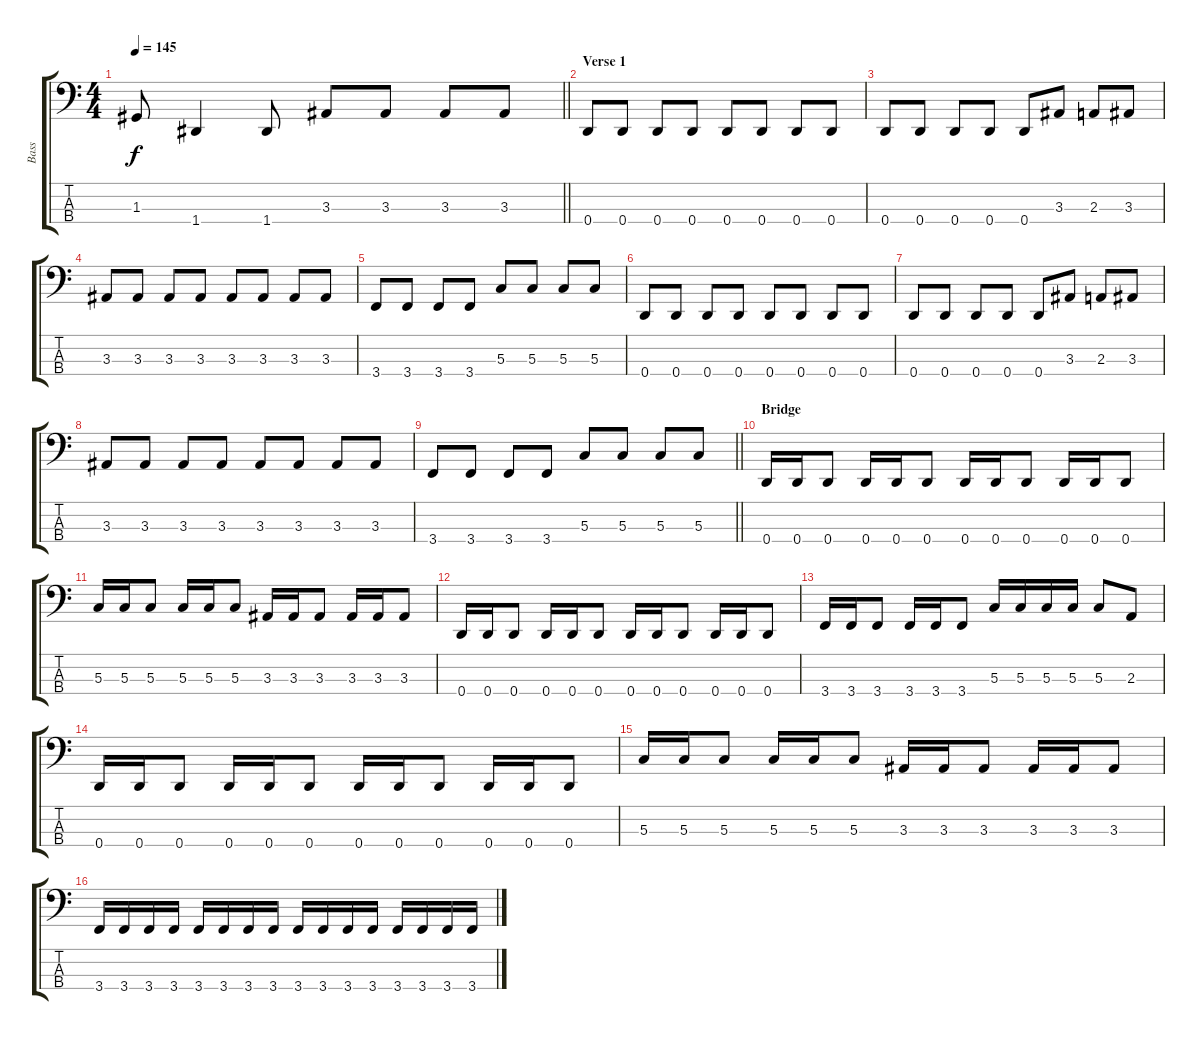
\track ("Bass" "Bass") {instrument electricbasspick}
\staff {score tabs}
\tuning (F2 C2 G1 D1) {hide}
\ts (4 4)
\tempo 145
\clef f4
\barLineRight lightlight
\ks c
1.3{t}.8{dy f} 1.4.4 1.4.8 3.3.8 3.3.8 3.3.8 3.3.8 |
\section ("" "Verse 1")
0.4.8 0.4.8 0.4.8 0.4.8 0.4.8 0.4.8 0.4.8 0.4.8 |
0.4.8 0.4.8 0.4.8 0.4.8 0.4.8 3.3.8 2.3.8 3.3.8 |
3.3.8 3.3.8 3.3.8 3.3.8 3.3.8 3.3.8 3.3.8 3.3.8 |
3.4.8 3.4.8 3.4.8 3.4.8 5.3.8 5.3.8 5.3.8 5.3.8 |
0.4.8 0.4.8 0.4.8 0.4.8 0.4.8 0.4.8 0.4.8 0.4.8 |
0.4.8 0.4.8 0.4.8 0.4.8 0.4.8 3.3.8 2.3.8 3.3.8 |
3.3.8 3.3.8 3.3.8 3.3.8 3.3.8 3.3.8 3.3.8 3.3.8 |
\barLineRight lightlight
3.4.8 3.4.8 3.4.8 3.4.8 5.3.8 5.3.8 5.3.8 5.3.8 |
\section ("" "Bridge")
0.4.16 0.4.16 0.4.8 0.4.16 0.4.16 0.4.8 0.4.16 0.4.16 0.4.8 0.4.16 0.4.16 0.4.8 |
5.3.16 5.3.16 5.3.8 5.3.16 5.3.16 5.3.8 3.3.16 3.3.16 3.3.8 3.3.16 3.3.16 3.3.8 |
0.4.16 0.4.16 0.4.8 0.4.16 0.4.16 0.4.8 0.4.16 0.4.16 0.4.8 0.4.16 0.4.16 0.4.8 |
3.4.16 3.4.16 3.4.8 3.4.16 3.4.16 3.4.8 5.3.16 5.3.16 5.3.16 5.3.16 5.3.8 2.3.8 |
0.4.16 0.4.16 0.4.8 0.4.16 0.4.16 0.4.8 0.4.16 0.4.16 0.4.8 0.4.16 0.4.16 0.4.8 |
5.3.16 5.3.16 5.3.8 5.3.16 5.3.16 5.3.8 3.3.16 3.3.16 3.3.8 3.3.16 3.3.16 3.3.8 |
3.4.16 3.4.16 3.4.16 3.4.16 3.4.16 3.4.16 3.4.16 3.4.16 3.4.16 3.4.16 3.4.16 3.4.16 3.4.16 3.4.16 3.4.16 3.4.16
